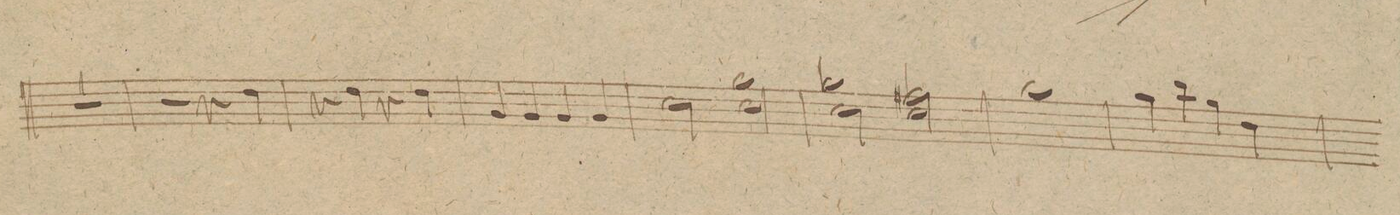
**kern	**dynam
*I"Alto Viola.	*
*clefC3	*
*k[f#c#g#]	*
*met(c)	*
*M4/4	*
1r	.
=81	=81
1ryy	.
=82	=82
1ryy	.
=83	=83
2r	.
4r	.
4e\	.
=84	=84
4r	.
4e\	.
4r	.
4e\	.
=85	=85
4A/	.
4A/	.
4A/	.
4A/	.
=86	=86
2d\	.
2a 2d\	.
=87	=87
*^	*
2a/	2d\	.
2g#X 2d\	2ryyyy	.
*v	*v	*
=88	=88
1a	.
=89	=89
4a\	.
4cc#\	.
4a\	.
4e\	.
=90	=90
*-	*-
